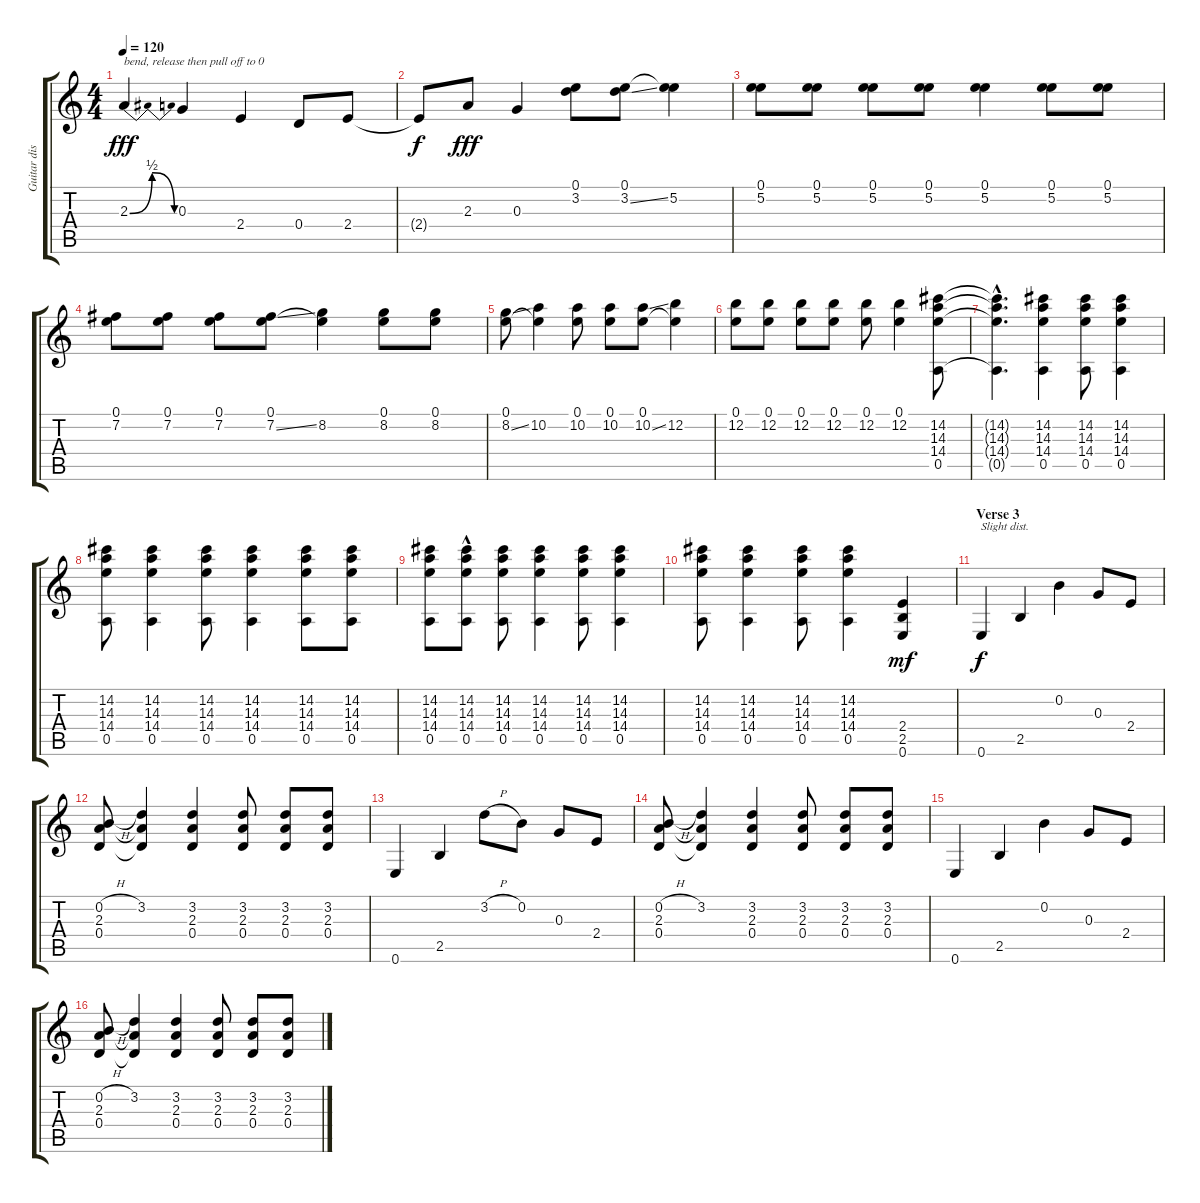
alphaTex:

\track ("Guitar dist." "Guitar dis") {instrument overdrivenguitar}
\staff {score tabs}
\tuning (E4 B3 G3 D3 A2 E2) {hide}
\ts (4 4)
\tempo 120
\clef g2
\ks c
2.3{be (bendrelease 0 0 15 2 45 2 60 0)}.4{txt "bend, release then pull off to 0" dy fff} 0.3.4 2.4.4 0.4.8 2.4.8 |
2.4{t}.8{dy f} 2.3.8{dy fff} 0.3.4 (0.1 3.2).8 (0.1 3.2{ss}).8 (0.1{t} 5.2).4 |
(0.1 5.2).8 (0.1 5.2).8 (0.1 5.2).8 (0.1 5.2).8 (0.1 5.2).4 (0.1 5.2).8 (0.1 5.2).8 |
(0.1 7.2).8 (0.1 7.2).8 (0.1 7.2).8 (0.1 7.2{ss}).8 (0.1{t} 8.2).4 (0.1 8.2).8 (0.1 8.2).8 |
(0.1 8.2{ss}).8 (0.1{t} 10.2).4 (0.1 10.2).8 (0.1 10.2).8 (0.1 10.2{ss}).8 (0.1{t} 12.2).4 |
(0.1 12.2).8 (0.1 12.2).8 (0.1 12.2).8 (0.1 12.2).8 (0.1 12.2).8 (0.1 12.2).4 (14.2 14.3 14.4 0.5).8 |
(14.2{hac t} 14.3{hac t} 14.4{hac t} 0.5{hac t}).4{d} (14.2 14.3 14.4 0.5).4 (14.2 14.3 14.4 0.5).8 (14.2 14.3 14.4 0.5).4 |
(14.2 14.3 14.4 0.5).8 (14.2 14.3 14.4 0.5).4 (14.2 14.3 14.4 0.5).8 (14.2 14.3 14.4 0.5).4 (14.2 14.3 14.4 0.5).8 (14.2 14.3 14.4 0.5).8 |
(14.2 14.3 14.4 0.5).8 (14.2 14.3 14.4{hac} 0.5).8 (14.2 14.3 14.4 0.5).8 (14.2 14.3 14.4 0.5).4 (14.2 14.3 14.4 0.5).8 (14.2 14.3 14.4 0.5).4 |
(14.2 14.3 14.4 0.5).8 (14.2 14.3 14.4 0.5).4 (14.2 14.3 14.4 0.5).8 (14.2 14.3 14.4 0.5).4 (2.4 2.5 0.6).4{dy mf} |
\section ("" "Verse 3")
0.6.4{txt "Slight dist." dy f instrument distortionguitar} 2.5.4 0.2.4 0.3.8 2.4.8 |
(0.2{h} 2.3 0.4).8 (3.2 2.3{t} 0.4{t}).4 (3.2 2.3 0.4).4 (3.2 2.3 0.4).8 (3.2 2.3 0.4).8 (3.2 2.3 0.4).8 |
0.6.4 2.5.4 3.2{h}.8 0.2.8 0.3.8 2.4.8 |
(0.2{h} 2.3 0.4).8 (3.2 2.3{t} 0.4{t}).4 (3.2 2.3 0.4).4 (3.2 2.3 0.4).8 (3.2 2.3 0.4).8 (3.2 2.3 0.4).8 |
0.6.4 2.5.4 0.2.4 0.3.8 2.4.8 |
(0.2{h} 2.3 0.4).8 (3.2 2.3{t} 0.4{t}).4 (3.2 2.3 0.4).4 (3.2 2.3 0.4).8 (3.2 2.3 0.4).8 (3.2 2.3 0.4).8
